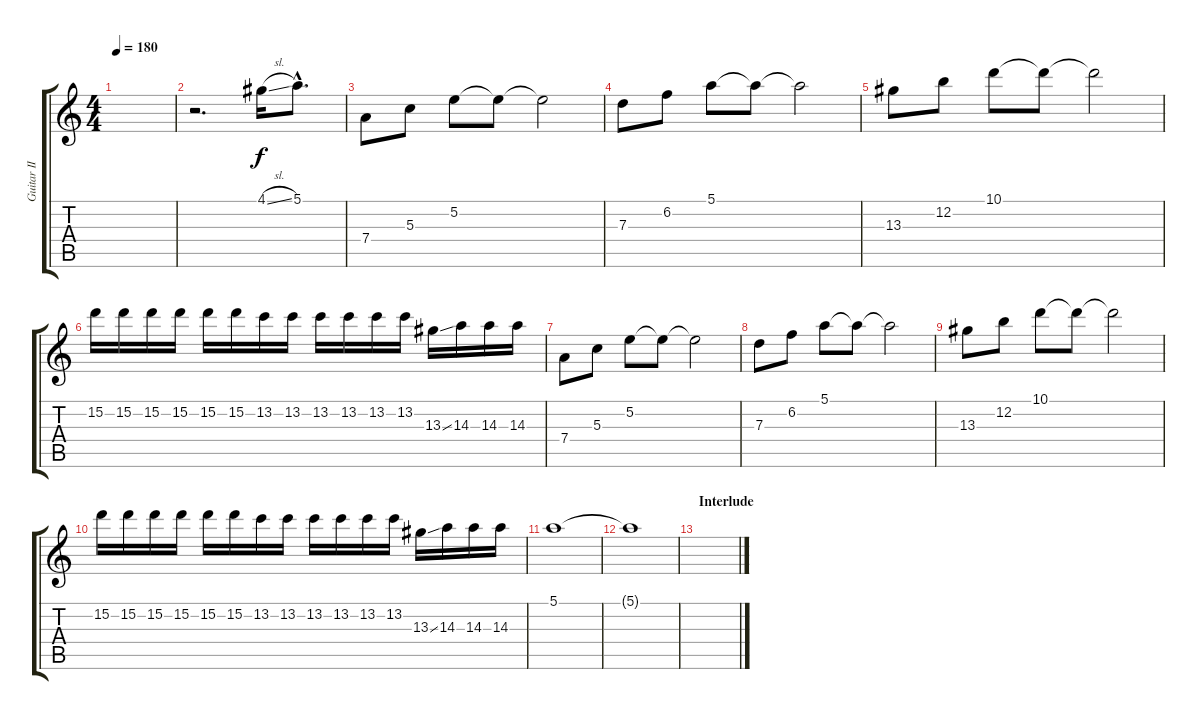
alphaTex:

\track ("Guitar II" "Guitar II") {instrument distortionguitar}
\staff {score tabs}
\tuning (E4 B3 G3 D3 A2 E2) {hide}
\ts (4 4)
\tempo 180
\clef g2
\ks c
|
r.2{d} 4.1{sl}.16 5.1{hac}.8{d} |
7.4.8 5.3.8 5.2.8 5.2{t}.8 5.2{t}.2 |
7.3.8 6.2.8 5.1.8 5.1{t}.8 5.1{t}.2 |
13.3.8 12.2.8 10.1.8 10.1{t}.8 10.1{t}.2 |
15.2.16 15.2.16 15.2.16 15.2.16 15.2.16 15.2.16 13.2.16 13.2.16 13.2.16 13.2.16 13.2.16 13.2.16 13.3{ss}.16 14.3.16 14.3.16 14.3.16 |
7.4.8 5.3.8 5.2.8 5.2{t}.8 5.2{t}.2 |
7.3.8 6.2.8 5.1.8 5.1{t}.8 5.1{t}.2 |
13.3.8 12.2.8 10.1.8 10.1{t}.8 10.1{t}.2 |
15.2.16 15.2.16 15.2.16 15.2.16 15.2.16 15.2.16 13.2.16 13.2.16 13.2.16 13.2.16 13.2.16 13.2.16 13.3{ss}.16 14.3.16 14.3.16 14.3.16 |
5.1.1{volume 0} |
5.1{t}.1 |
\section ("" "Interlude")
